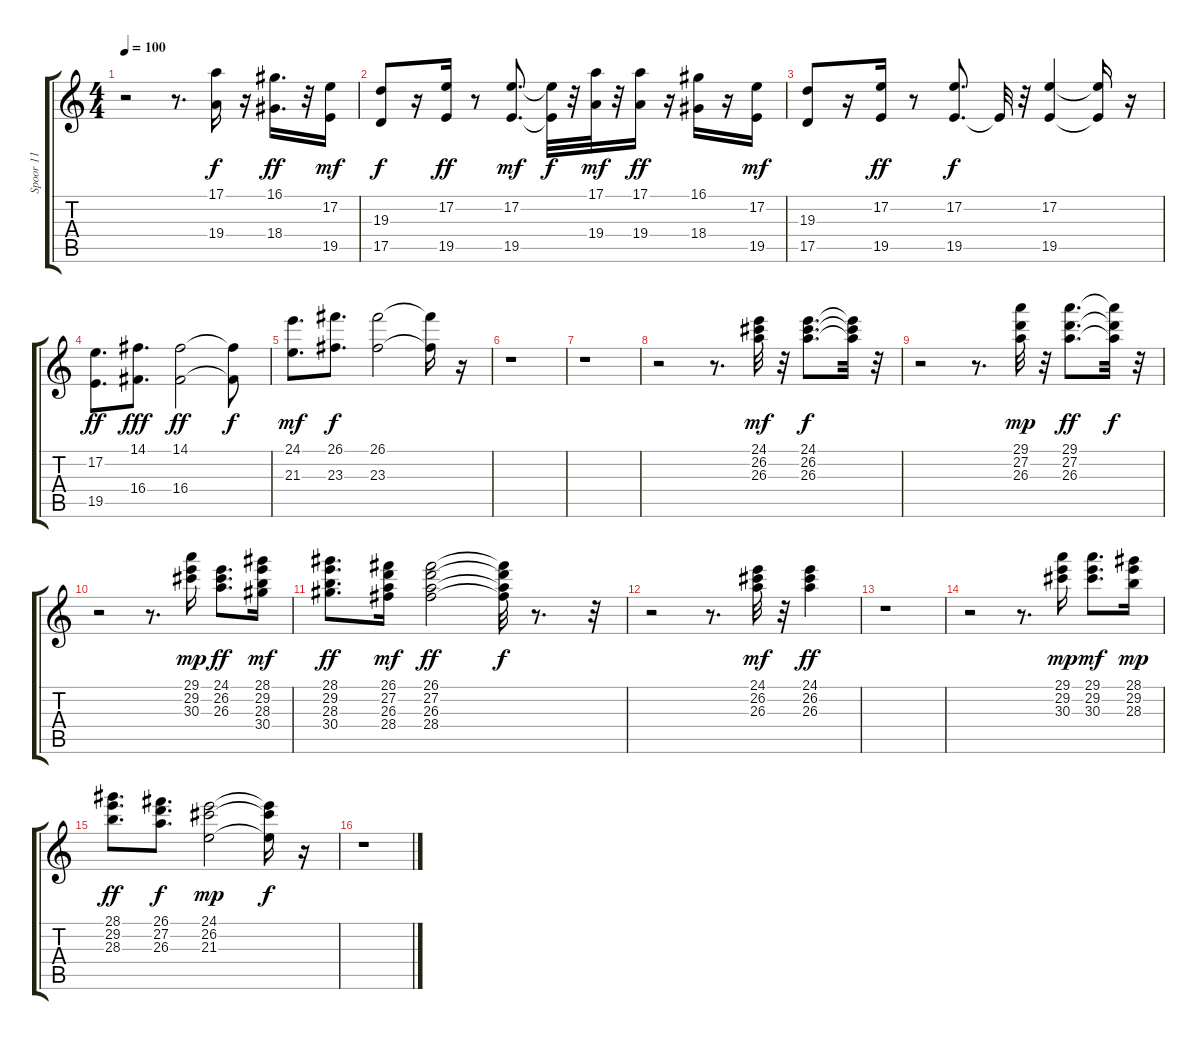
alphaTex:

\track ("Spoor 11" "Spoor 11") {instrument brightacousticpiano}
\staff {score tabs}
\tuning (E4 B3 G3 D3 A2 E2) {hide}
\ts (4 4)
\tempo 100
\clef g2
\ks c
r.2{dy f} r.8{d} (17.1 19.4).16 r.16 (16.1 18.4).16{d dy ff} r.32 (17.2 19.5).16{dy mf} |
(19.3 17.5).8{dy f} r.16 (17.2 19.5).16{dy ff} r.8 (17.2 19.5).8{d dy mf} (17.2{t} 19.5{t}).32{dy f} r.32 (17.1 19.4).32{dy mf} r.32 (17.1 19.4).16{dy ff} r.16 (16.1 18.4).16 r.16 (17.2 19.5).16{dy mf} |
(19.3 17.5).8 r.16 (17.2 19.5).16{dy ff} r.8 (17.2 19.5).8{d dy f} 19.5{t}.32 r.32 (17.2 19.5).4 (17.2{t} 19.5{t}).16 r.16 |
(17.2 19.5).8{d dy ff} (14.1 16.4).8{d dy fff} (14.1 16.4).2{dy ff} (14.1{t} 16.4{t}).8{dy f} |
(24.1 21.3).8{d dy mf} (26.1 23.3).8{d dy f} (26.1 23.3).2 (26.1{t} 23.3{t}).16 r.16 |
r.1 |
r.1 |
r.2 r.8{d} (24.1 26.2 26.3).32{dy mf} r.32 (24.1 26.2 26.3).8{d dy f} (24.1{t} 26.2{t} 26.3{t}).32 r.32 |
r.2 r.8{d} (29.1 27.2 26.3).32{dy mp} r.32 (29.1 27.2 26.3).8{d dy ff} (29.1{t} 27.2{t} 26.3{t}).32{dy f} r.32 |
r.2 r.8{d} (29.1 29.2 30.3).16{dy mp} (24.1 26.2 26.3).8{d dy ff} (28.1 29.2 28.3 30.4).16{dy mf} |
(28.1 29.2 28.3 30.4).8{d dy ff} (26.1 27.2 26.3 28.4).16{dy mf} (26.1 27.2 26.3 28.4).2{dy ff} (26.1{t} 27.2{t} 26.3{t} 28.4{t}).32{dy f} r.8{d} r.32 |
r.2 r.8{d} (24.1 26.2 26.3).32{dy mf} r.32 (24.1 26.2 26.3).4{dy ff} |
r.1 |
r.2 r.8{d} (29.1 29.2 30.3).16{dy mp} (29.1 29.2 30.3).8{d dy mf} (28.1 29.2 28.3).16{dy mp} |
(28.1 29.2 28.3).8{d dy ff} (26.1 27.2 26.3).8{d dy f} (24.1 26.2 21.3).2{dy mp} (24.1{t} 26.2{t} 21.3{t}).16{dy f} r.16 |
r.1
